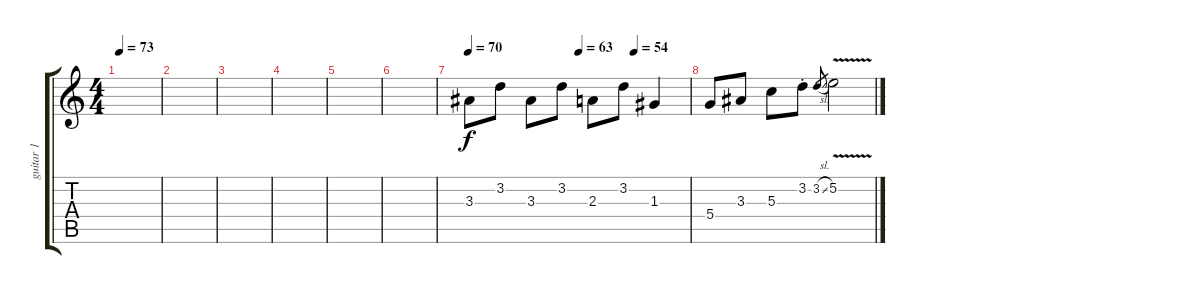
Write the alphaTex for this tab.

\track ("guitar 1" "guitar 1") {instrument electricguitarclean}
\staff {score tabs}
\tuning (E4 B3 G3 D3 A2 E2) {hide}
\ts (4 4)
\tempo 73
\clef g2
\ks c
|
|
|
|
|
|
\tempo 70
\tempo (63 0.5)
\tempo (54 0.75)
3.3.8{volume 13 instrument electricguitarclean} 3.2.8 3.3.8 3.2.8 2.3.8 3.2.8 1.3.4 |
5.4.8 3.3.8 5.3.8 3.2{st}.8 3.2{sl}.8{gr} 5.2{v}.2
